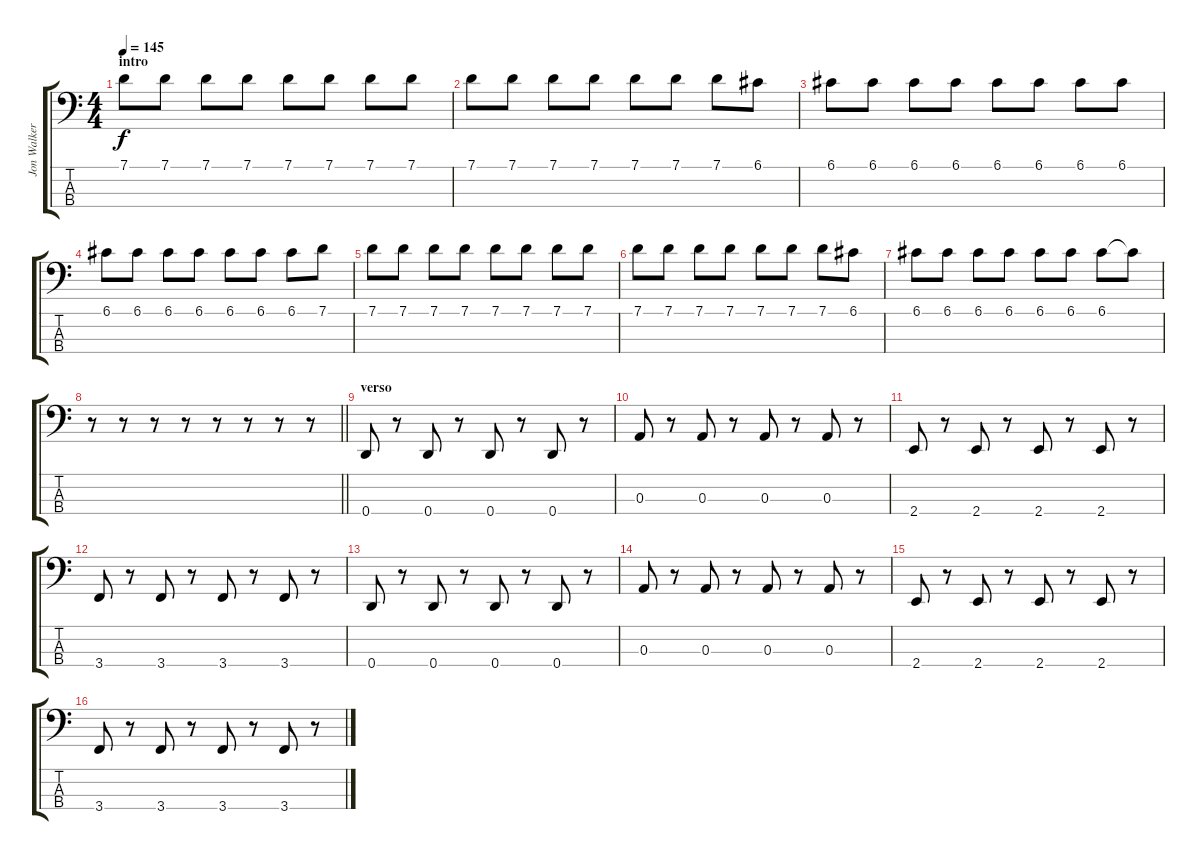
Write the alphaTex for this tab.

\track ("Jon Walker" "Jon Walker") {instrument electricbasspick}
\staff {score tabs}
\tuning (G2 D2 A1 D1) {hide}
\ts (4 4)
\section ("" "intro")
\tempo 145
\clef f4
\ks c
7.1.8{dy f} 7.1.8 7.1.8 7.1.8 7.1.8 7.1.8 7.1.8 7.1.8 |
7.1.8 7.1.8 7.1.8 7.1.8 7.1.8 7.1.8 7.1.8 6.1.8 |
6.1.8 6.1.8 6.1.8 6.1.8 6.1.8 6.1.8 6.1.8 6.1.8 |
6.1.8 6.1.8 6.1.8 6.1.8 6.1.8 6.1.8 6.1.8 7.1.8 |
7.1.8 7.1.8 7.1.8 7.1.8 7.1.8 7.1.8 7.1.8 7.1.8 |
7.1.8 7.1.8 7.1.8 7.1.8 7.1.8 7.1.8 7.1.8 6.1.8 |
6.1.8 6.1.8 6.1.8 6.1.8 6.1.8 6.1.8 6.1.8 6.1{t}.8 |
\barLineRight lightlight
r.8 r.8 r.8 r.8 r.8 r.8 r.8 r.8 |
\section ("" "verso")
0.4.8 r.8 0.4.8 r.8 0.4.8 r.8 0.4.8 r.8 |
0.3.8 r.8 0.3.8 r.8 0.3.8 r.8 0.3.8 r.8 |
2.4.8 r.8 2.4.8 r.8 2.4.8 r.8 2.4.8 r.8 |
3.4.8 r.8 3.4.8 r.8 3.4.8 r.8 3.4.8 r.8 |
0.4.8 r.8 0.4.8 r.8 0.4.8 r.8 0.4.8 r.8 |
0.3.8 r.8 0.3.8 r.8 0.3.8 r.8 0.3.8 r.8 |
2.4.8 r.8 2.4.8 r.8 2.4.8 r.8 2.4.8 r.8 |
3.4.8 r.8 3.4.8 r.8 3.4.8 r.8 3.4.8 r.8
